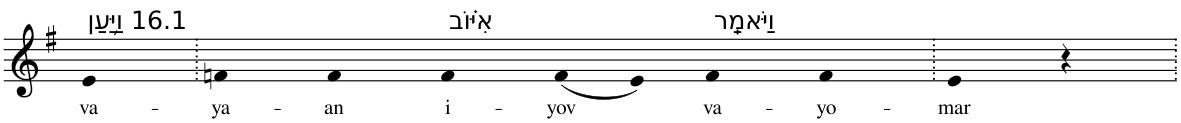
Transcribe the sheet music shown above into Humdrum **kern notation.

**kern	**text
*part1	*part1
*staff1	*staff1
*I"Piano	*
*I'Pno	*
*clefG2	*
*k[f#]	*
*G:	*
=1	=1
!LO:TX:a:t=16.1 וַיַּ֥עַן	!
!	!LO:LY:b
4e	va-
=2.	=2.
!	!LO:LY:b
4fn	-ya-
!	!LO:LY:b
4f	-an
!LO:TX:a:t=אִיּ֗וֹב	!
!	!LO:LY:b
4f	i-
!	!LO:LY:b
(8f	-yov
8e)	.
!LO:TX:a:t=וַיֹּאמַֽר	!
!	!LO:LY:b
4f	va-
!	!LO:LY:b
4f	-yo-
=3.	=3.
!	!LO:LY:b
4e	-mar
4r	.
=.	=.
*-	*-
